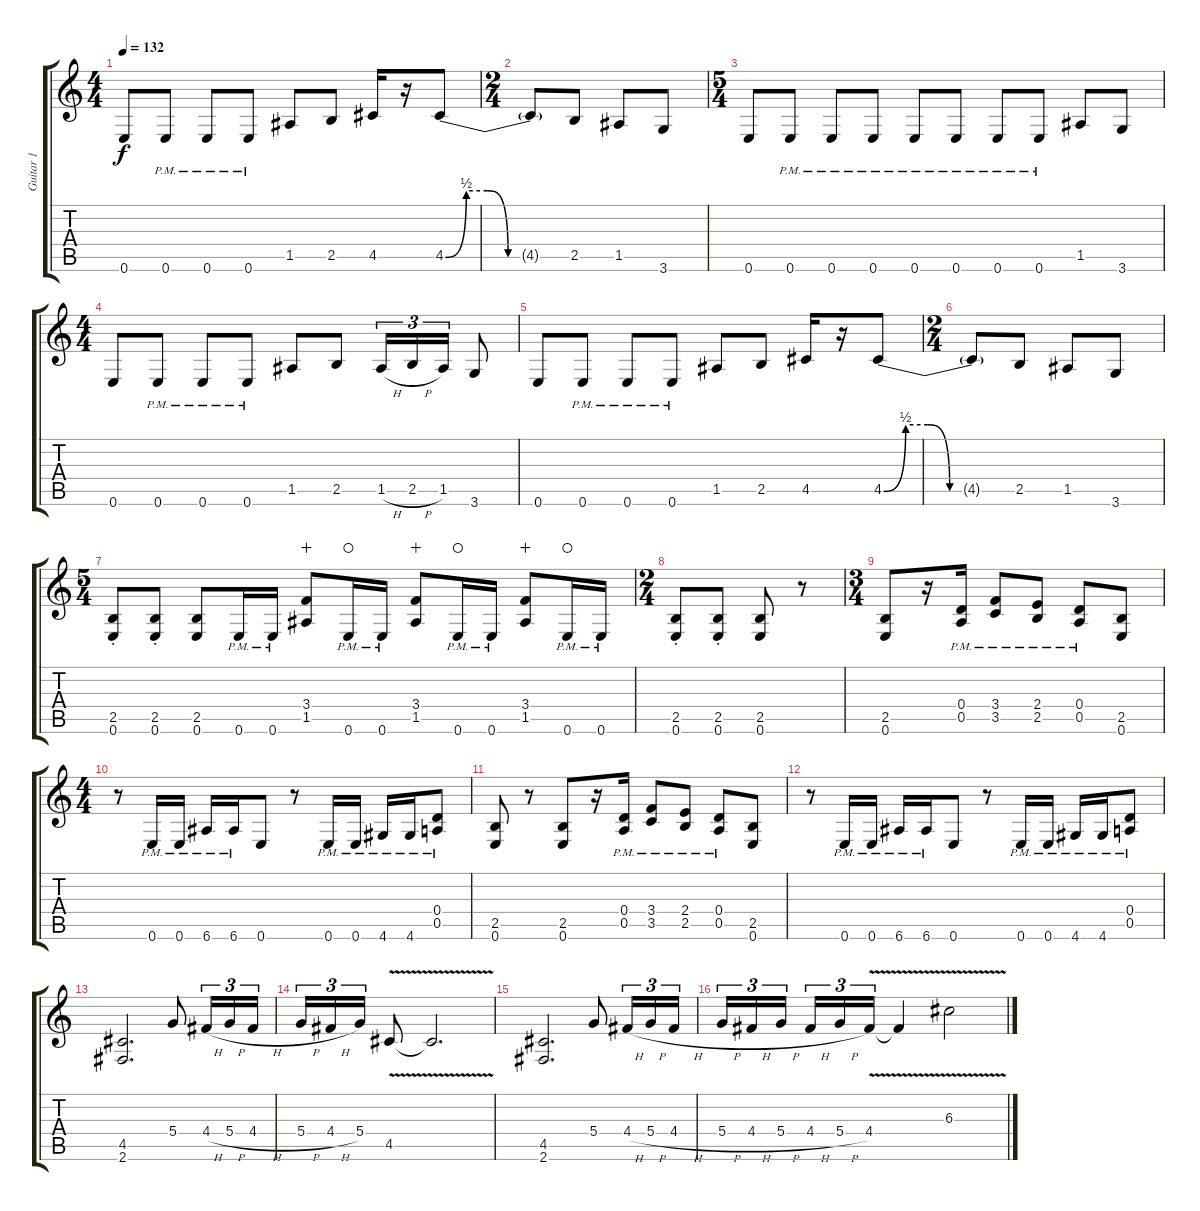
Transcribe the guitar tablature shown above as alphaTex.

\track ("Guitar 1" "Guitar 1") {instrument distortionguitar}
\staff {score tabs}
\tuning (E4 B3 G3 D3 A2 E2) {hide}
\ts (4 4)
\tempo 132
\clef g2
\ks c
0.6.8{dy f} 0.6{pm}.8 0.6{pm}.8 0.6{pm}.8 1.5.8 2.5.8 4.5.16 r.16 4.5{be (custom 0 0 10 2 20 2 30 0 60 0)}.8 |
\ts (2 4)
4.5{t}.8 2.5.8 1.5.8 3.6.8 |
\ts (5 4)
0.6.8 0.6{pm}.8 0.6{pm}.8 0.6{pm}.8 0.6{pm}.8 0.6{pm}.8 0.6{pm}.8 0.6{pm}.8 1.5.8 3.6.8 |
\ts (4 4)
0.6.8 0.6{pm}.8 0.6{pm}.8 0.6{pm}.8 1.5.8 2.5.8 1.5{h}.16{tu (3 2)} 2.5{h}.16{tu (3 2)} 1.5.16{tu (3 2)} 3.6.8 |
0.6.8 0.6{pm}.8 0.6{pm}.8 0.6{pm}.8 1.5.8 2.5.8 4.5.16 r.16 4.5{be (custom 0 0 10 2 20 2 30 0 60 0)}.8 |
\ts (2 4)
4.5{t}.8 2.5.8 1.5.8 3.6.8 |
\ts (5 4)
(2.5{st} 0.6{st}).8 (2.5{st} 0.6{st}).8 (2.5 0.6).8 0.6{pm}.16 0.6{pm}.16 (3.4 1.5).8{wahc} 0.6{pm}.16{waho} 0.6{pm}.16 (3.4 1.5).8{wahc} 0.6{pm}.16{waho} 0.6{pm}.16 (3.4 1.5).8{wahc} 0.6{pm}.16{waho} 0.6{pm}.16 |
\ts (2 4)
(2.5{st} 0.6{st}).8 (2.5{st} 0.6{st}).8 (2.5 0.6).8 r.8 |
\ts (3 4)
(2.5 0.6).8 r.16 (0.4{pm} 0.5{pm}).16 (3.4{pm} 3.5{pm}).8 (2.4{pm} 2.5{pm}).8 (0.4{pm} 0.5{pm}).8 (2.5 0.6).8 |
\ts (4 4)
r.8 0.6{pm}.16 0.6{pm}.16 6.6{pm}.16 6.6{pm}.16 0.6.8 r.8 0.6{pm}.16 0.6{pm}.16 4.6{pm}.16 4.6{pm}.16 (0.4{pm} 0.5).8 |
(2.5 0.6).8 r.8 (2.5 0.6).8 r.16 (0.4{pm} 0.5{pm}).16 (3.4{pm} 3.5{pm}).8 (2.4{pm} 2.5{pm}).8 (0.4{pm} 0.5{pm}).8 (2.5 0.6).8 |
r.8 0.6{pm}.16 0.6{pm}.16 6.6{pm}.16 6.6{pm}.16 0.6.8 r.8 0.6{pm}.16 0.6{pm}.16 4.6{pm}.16 4.6{pm}.16 (0.4{pm} 0.5).8 |
(4.5 2.6).2{d} 5.4.8 4.4{h}.16{tu (3 2)} 5.4{h}.16{tu (3 2)} 4.4{h}.16{tu (3 2)} |
5.4{h}.16{tu (3 2)} 4.4{h}.16{tu (3 2)} 5.4.16{tu (3 2)} 4.5{v}.8 4.5{t}.2{d} |
(4.5 2.6).2{d} 5.4.8 4.4{h}.16{tu (3 2)} 5.4{h}.16{tu (3 2)} 4.4{h}.16{tu (3 2)} |
5.4{h}.16{tu (3 2)} 4.4{h}.16{tu (3 2)} 5.4{h}.16{tu (3 2) beam splitsecondary} 4.4{h}.16{tu (3 2)} 5.4{h}.16{tu (3 2)} 4.4{v}.16{tu (3 2)} 4.4{t}.4 6.3{v}.2
